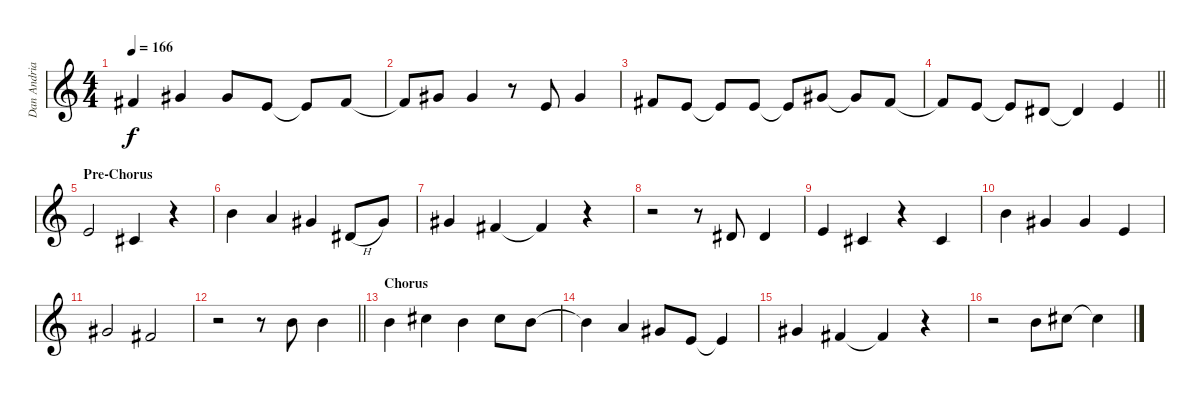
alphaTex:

\track ("Dan Andriano - Vocals" "Dan Andria") {instrument distortionguitar}
\staff {score}
\tuning (E4 B3 G3 D3 A2 E2) {hide}
\ts (4 4)
\tempo 166
\clef g2
\ks c
4.4.4{dy f} 6.4.4 6.4.8 2.4.8 2.4{t}.8 4.4.8 |
4.4{t}.8 6.4.8 6.4.4 r.8 2.4.8 6.4.4 |
4.4.8 2.4.8 2.4{t}.8 2.4.8 2.4{t}.8 6.4.8 6.4{t}.8 4.4.8 |
\barLineRight lightlight
4.4{t}.8 2.4.8 2.4{t}.8 1.4.8 1.4{t}.4 2.4.4 |
\section ("" "Pre-Chorus")
2.4.2 4.5.4 r.4 |
9.4.4 7.4.4 6.4.4 1.4{h}.8 6.4.8 |
6.4.4 4.4.4 4.4{t}.4 r.4 |
r.2 r.8 1.4.8 1.4.4 |
2.4.4 4.5.4 r.4 4.5.4 |
9.4.4 6.4.4 6.4.4 2.4.4 |
6.4.2 4.4.2 |
\barLineRight lightlight
r.2 r.8 9.4.8 9.4.4 |
\section ("" "Chorus")
9.4.4 11.4.4 9.4.4 11.4.8 9.4.8 |
9.4{t}.4 7.4.4 6.4.8 2.4.8 2.4{t}.4 |
6.4.4 4.4.4 4.4{t}.4 r.4 |
r.2 9.4.8 11.4.8 11.4{t}.4
